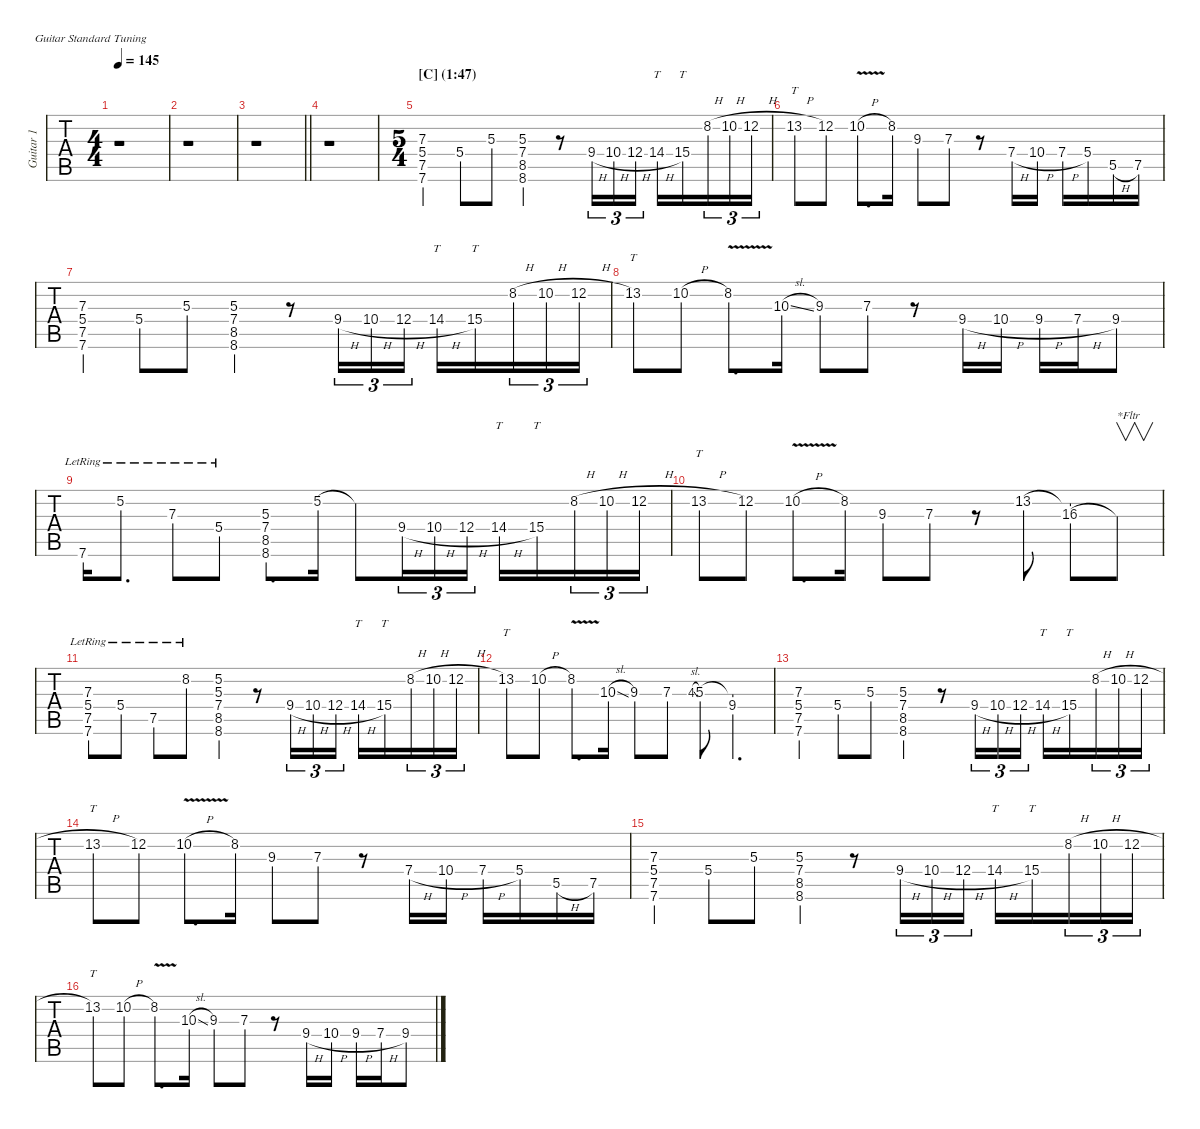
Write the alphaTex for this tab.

\defaultSystemsLayout 4
\hideDynamics
\bracketExtendMode nobrackets
\multiTrackTrackNamePolicy allsystems
\firstSystemTrackNameMode fullname
\otherSystemsTrackNameMode fullname
\track ("Guitar 1" "Guitar 1") {instrument overdrivenguitar}
\staff {tabs}
\tuning (E4 B3 G3 D3 A2 E2)
\ts (4 4)
\tempo 145
\clef g2
\ks c
r.1{dy mf} |
r.1 |
\barLineRight lightlight
r.1 |
r.1 |
\ts (5 4)
\beaming (8 2 2 2 2 2)
\section ("C" "(1:47)")
(7.6 7.5 7.3 5.4).4{instrument acousticguitarsteel} 5.4.8 5.3.8 (8.6 7.4 8.5 5.3).4 r.8 9.4{h}.16{tu (3 2)} 10.4{h}.16{tu (3 2)} 12.4{h}.16{tu (3 2)} 14.4{h}.16{tt} 15.4.16{tt beam merge} 8.2{h}.16{tu (3 2)} 10.2{h}.16{tu (3 2)} 12.2{h}.16{tu (3 2)} |
13.2{h}.8{tt} 12.2.8 10.2{v h}.8{d} 8.2.16 9.3.8 7.3.8 r.8 7.4{h}.16 10.4{h}.16 7.4{h}.16 5.4.16 5.5{h}.16 7.5.16 |
(7.6 7.5 7.3 5.4).4 5.4.8 5.3.8 (8.6 7.4 5.3 8.5).4 r.8 9.4{h}.16{tu (3 2)} 10.4{h}.16{tu (3 2)} 12.4{h}.16{tu (3 2)} 14.4{h}.16{tt} 15.4.16{tt beam merge} 8.2{h}.16{tu (3 2)} 10.2{h}.16{tu (3 2)} 12.2{h}.16{tu (3 2)} |
13.2.8{tt} 10.2{h}.8 8.2{v}.8{d} 10.3{sl}.16 9.3.8 7.3.8 r.8 9.4{h}.16 10.4{h}.16 9.4{h}.16 7.4{h}.16 9.4.8 |
7.6{lr}.16 5.2{lr}.8{d} 7.3{lr}.8 5.4{lr}.8 (8.5 8.6 7.4 5.3).8{d} 5.2.16 5.2{t}.8{beam merge} 9.4{h}.16{tu (3 2)} 10.4{h}.16{tu (3 2)} 12.4{h}.16{tu (3 2)} 14.4{h}.16{tt} 15.4.16{tt beam merge} 8.2{h}.16{tu (3 2)} 10.2{h}.16{tu (3 2)} 12.2{h}.16{tu (3 2)} |
13.2{h}.8{tt} 12.2.8 10.2{v h}.8{d} 8.2.16 9.3.8 7.3.8 r.8 13.2.8 (16.3 13.2{t}).8 16.3{t}.8{v txt "*Fltr"} |
(7.6{lr} 7.5{lr} 7.3{lr} 5.4{lr}).8 5.4{lr}.8 7.5{lr}.8 8.2{lr}.8 (8.6 7.4 8.5 5.3 5.2).4 r.8 9.4{h}.16{tu (3 2)} 10.4{h}.16{tu (3 2)} 12.4{h}.16{tu (3 2)} 14.4{h}.16{tt} 15.4.16{tt beam merge} 8.2{h}.16{tu (3 2)} 10.2{h}.16{tu (3 2)} 12.2{h}.16{tu (3 2)} |
13.2.8{tt} 10.2{h}.8 8.2{v}.8{d} 10.3{sl}.16 9.3.8 7.3.8 4.3{sl}.8{gr onbeat} 5.3.8 (9.4 5.3{t}).4{d} |
(7.6 7.5 7.3 5.4).4 5.4.8 5.3.8 (8.6 7.4 8.5 5.3).4 r.8 9.4{h}.16{tu (3 2)} 10.4{h}.16{tu (3 2)} 12.4{h}.16{tu (3 2)} 14.4{h}.16{tt} 15.4.16{tt beam merge} 8.2{h}.16{tu (3 2)} 10.2{h}.16{tu (3 2)} 12.2{h}.16{tu (3 2)} |
13.2{h}.8{tt} 12.2.8 10.2{v h}.8{d} 8.2.16 9.3.8 7.3.8 r.8 7.4{h}.16 10.4{h}.16 7.4{h}.16 5.4.16 5.5{h}.16 7.5.16 |
(7.6 7.5 7.3 5.4).4 5.4.8 5.3.8 (8.6 7.4 5.3 8.5).4 r.8 9.4{h}.16{tu (3 2)} 10.4{h}.16{tu (3 2)} 12.4{h}.16{tu (3 2)} 14.4{h}.16{tt} 15.4.16{tt beam merge} 8.2{h}.16{tu (3 2)} 10.2{h}.16{tu (3 2)} 12.2{h}.16{tu (3 2)} |
13.2.8{tt} 10.2{h}.8 8.2{v}.8{d} 10.3{sl}.16 9.3.8 7.3.8 r.8 9.4{h}.16 10.4{h}.16 9.4{h}.16 7.4{h}.16 9.4.8
